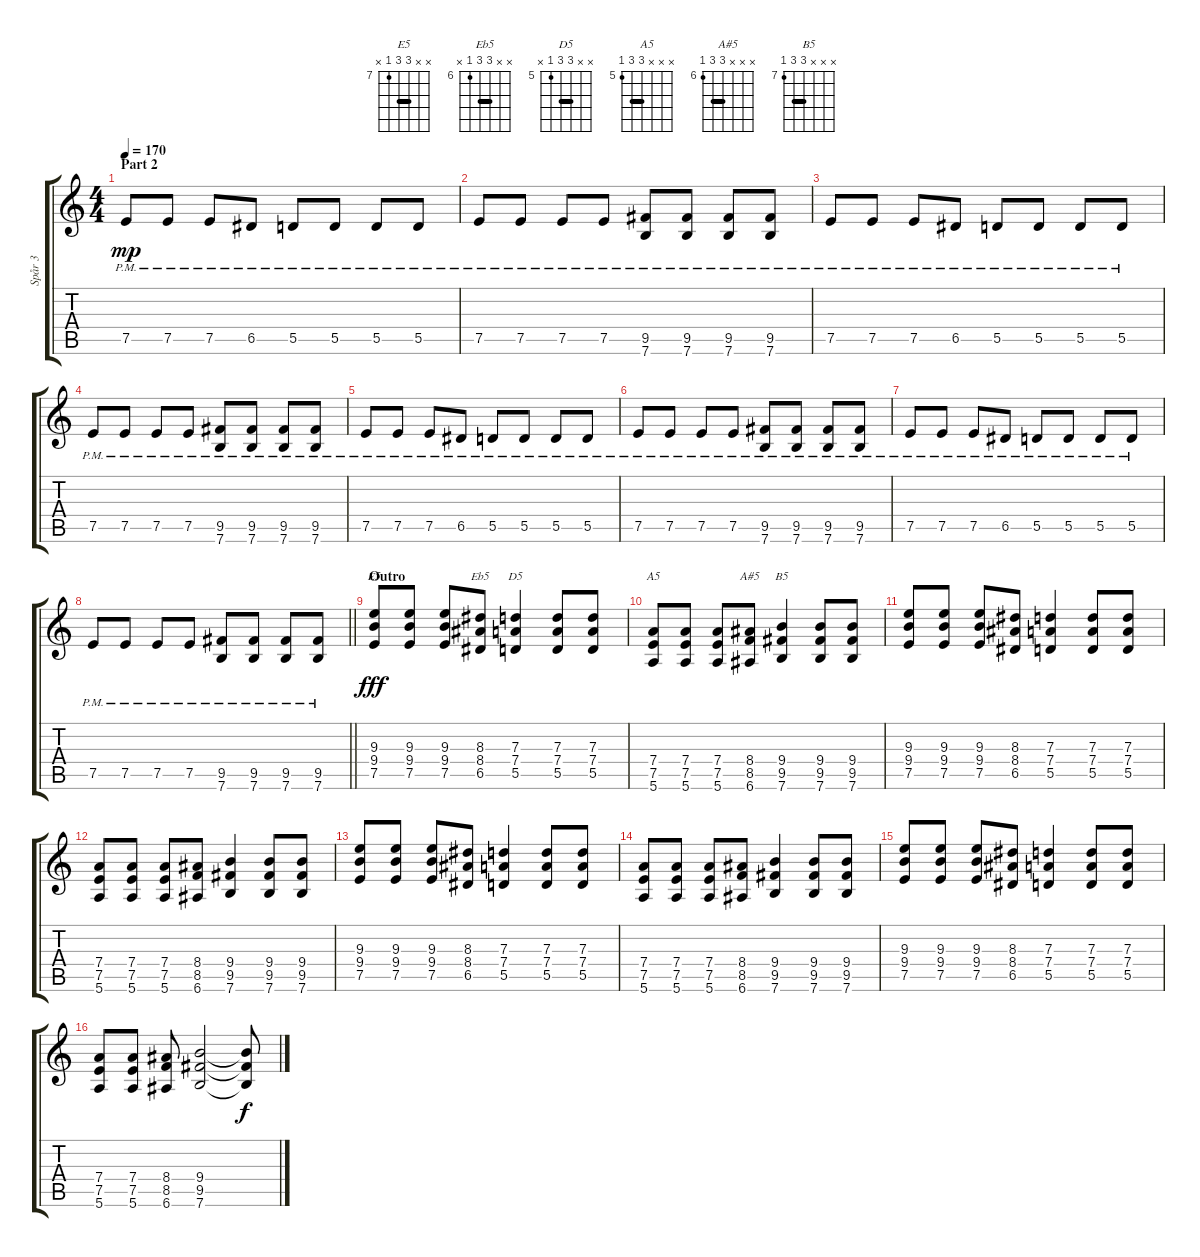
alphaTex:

\track ("Spår 3" "Spår 3") {instrument overdrivenguitar}
\staff {score tabs}
\tuning (E4 B3 G3 D3 A2 E2) {hide}
\chord ("E5" x x 9 9 7 x) {firstfret 7 barre 9}
\chord ("Eb5" x x 8 8 6 x) {firstfret 6 barre 8}
\chord ("D5" x x 7 7 5 x) {firstfret 5 barre 7}
\chord ("A5" x x x 7 7 5) {firstfret 5 barre 7}
\chord ("A#5" x x x 8 8 6) {firstfret 6 barre 8}
\chord ("B5" x x x 9 9 7) {firstfret 7 barre 9}
\ts (4 4)
\section ("" "Part 2")
\tempo 170
\clef g2
\ks c
7.5{pm}.8{dy mp} 7.5{pm}.8 7.5{pm}.8 6.5{pm}.8 5.5{pm}.8 5.5{pm}.8 5.5{pm}.8 5.5{pm}.8 |
7.5{pm}.8 7.5{pm}.8 7.5{pm}.8 7.5{pm}.8 (9.5{pm} 7.6).8 (9.5{pm} 7.6).8 (9.5{pm} 7.6).8 (9.5{pm} 7.6).8 |
7.5{pm}.8 7.5{pm}.8 7.5{pm}.8 6.5{pm}.8 5.5{pm}.8 5.5{pm}.8 5.5{pm}.8 5.5{pm}.8 |
7.5{pm}.8 7.5{pm}.8 7.5{pm}.8 7.5{pm}.8 (9.5{pm} 7.6).8 (9.5{pm} 7.6).8 (9.5{pm} 7.6).8 (9.5{pm} 7.6).8 |
7.5{pm}.8 7.5{pm}.8 7.5{pm}.8 6.5{pm}.8 5.5{pm}.8 5.5{pm}.8 5.5{pm}.8 5.5{pm}.8 |
7.5{pm}.8 7.5{pm}.8 7.5{pm}.8 7.5{pm}.8 (9.5{pm} 7.6).8 (9.5{pm} 7.6).8 (9.5{pm} 7.6).8 (9.5{pm} 7.6).8 |
7.5{pm}.8 7.5{pm}.8 7.5{pm}.8 6.5{pm}.8 5.5{pm}.8 5.5{pm}.8 5.5{pm}.8 5.5{pm}.8 |
\barLineRight lightlight
7.5{pm}.8 7.5{pm}.8 7.5{pm}.8 7.5{pm}.8 (9.5{pm} 7.6).8 (9.5{pm} 7.6).8 (9.5{pm} 7.6).8 (9.5{pm} 7.6).8 |
\section ("" "Outro")
(9.3 9.4 7.5).8{ch "E5" dy fff} (9.3 9.4 7.5).8 (9.3 9.4 7.5).8 (8.3 8.4 6.5).8{ch "Eb5"} (7.3 7.4 5.5).4{ch "D5"} (7.3 7.4 5.5).8 (7.3 7.4 5.5).8 |
(7.4 7.5 5.6).8{ch "A5"} (7.4 7.5 5.6).8 (7.4 7.5 5.6).8 (8.4 8.5 6.6).8{ch "A#5"} (9.4 9.5 7.6).4{ch "B5"} (9.4 9.5 7.6).8 (9.4 9.5 7.6).8 |
(9.3 9.4 7.5).8 (9.3 9.4 7.5).8 (9.3 9.4 7.5).8 (8.3 8.4 6.5).8 (7.3 7.4 5.5).4 (7.3 7.4 5.5).8 (7.3 7.4 5.5).8 |
(7.4 7.5 5.6).8 (7.4 7.5 5.6).8 (7.4 7.5 5.6).8 (8.4 8.5 6.6).8 (9.4 9.5 7.6).4 (9.4 9.5 7.6).8 (9.4 9.5 7.6).8 |
(9.3 9.4 7.5).8 (9.3 9.4 7.5).8 (9.3 9.4 7.5).8 (8.3 8.4 6.5).8 (7.3 7.4 5.5).4 (7.3 7.4 5.5).8 (7.3 7.4 5.5).8 |
(7.4 7.5 5.6).8 (7.4 7.5 5.6).8 (7.4 7.5 5.6).8 (8.4 8.5 6.6).8 (9.4 9.5 7.6).4 (9.4 9.5 7.6).8 (9.4 9.5 7.6).8 |
(9.3 9.4 7.5).8 (9.3 9.4 7.5).8 (9.3 9.4 7.5).8 (8.3 8.4 6.5).8 (7.3 7.4 5.5).4 (7.3 7.4 5.5).8 (7.3 7.4 5.5).8 |
(7.4 7.5 5.6).8 (7.4 7.5 5.6).8 (8.4 8.5 6.6).8 (9.4 9.5 7.6).2 (9.4{t} 9.5{t} 7.6{t}).8{dy f}
